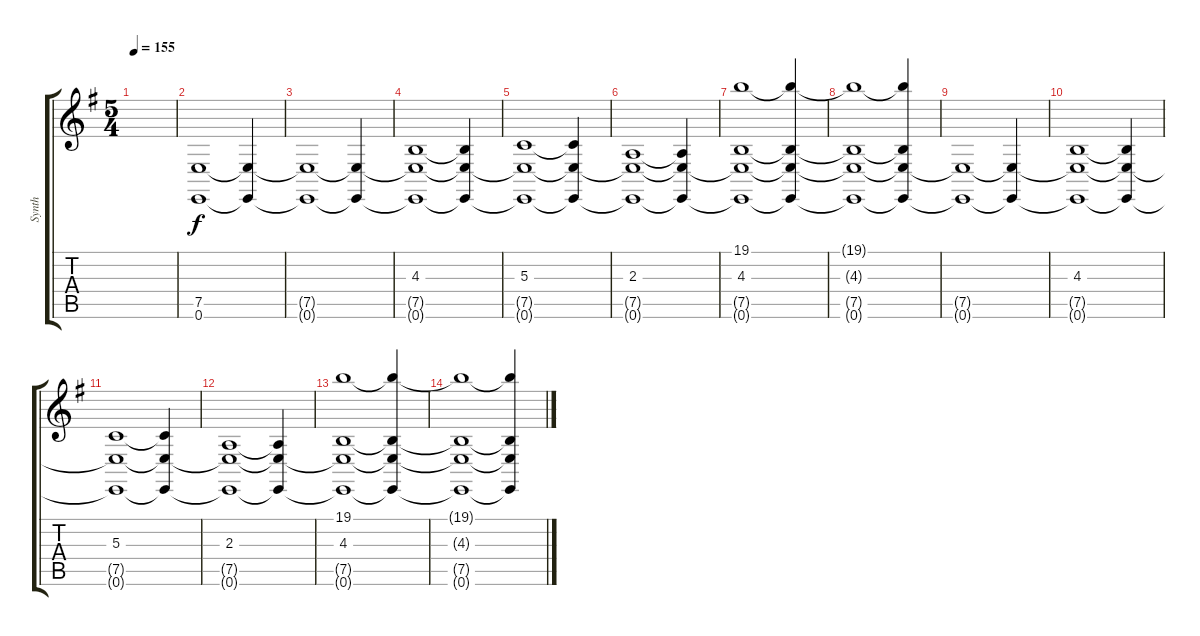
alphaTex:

\track ("Synth" "Synth") {instrument synthvoice}
\staff {score tabs}
\tuning (E4 B3 G3 D3 A2 E2) {hide}
\ts (5 4)
\tempo 155
\clef g2
\ks g
|
(7.5 0.6).1 (7.5{t} 0.6{t}).4 |
(7.5{t} 0.6{t}).1 (7.5{t} 0.6{t}).4 |
(4.3 7.5{t} 0.6{t}).1 (4.3{t} 7.5{t} 0.6{t}).4 |
(5.3 7.5{t} 0.6{t}).1 (5.3{t} 7.5{t} 0.6{t}).4 |
(2.3 7.5{t} 0.6{t}).1 (2.3{t} 7.5{t} 0.6{t}).4 |
(19.1 4.3 7.5{t} 0.6{t}).1 (19.1{t} 4.3{t} 7.5{t} 0.6{t}).4 |
(19.1{t} 4.3{t} 7.5{t} 0.6{t}).1 (19.1{t} 4.3{t} 7.5{t} 0.6{t}).4 |
(7.5{t} 0.6{t}).1 (7.5{t} 0.6{t}).4 |
(4.3 7.5{t} 0.6{t}).1 (4.3{t} 7.5{t} 0.6{t}).4 |
(5.3 7.5{t} 0.6{t}).1 (5.3{t} 7.5{t} 0.6{t}).4 |
(2.3 7.5{t} 0.6{t}).1 (2.3{t} 7.5{t} 0.6{t}).4 |
(19.1 4.3 7.5{t} 0.6{t}).1 (19.1{t} 4.3{t} 7.5{t} 0.6{t}).4 |
(19.1{t} 4.3{t} 7.5{t} 0.6{t}).1 (19.1{t} 4.3{t} 7.5{t} 0.6{t}).4
